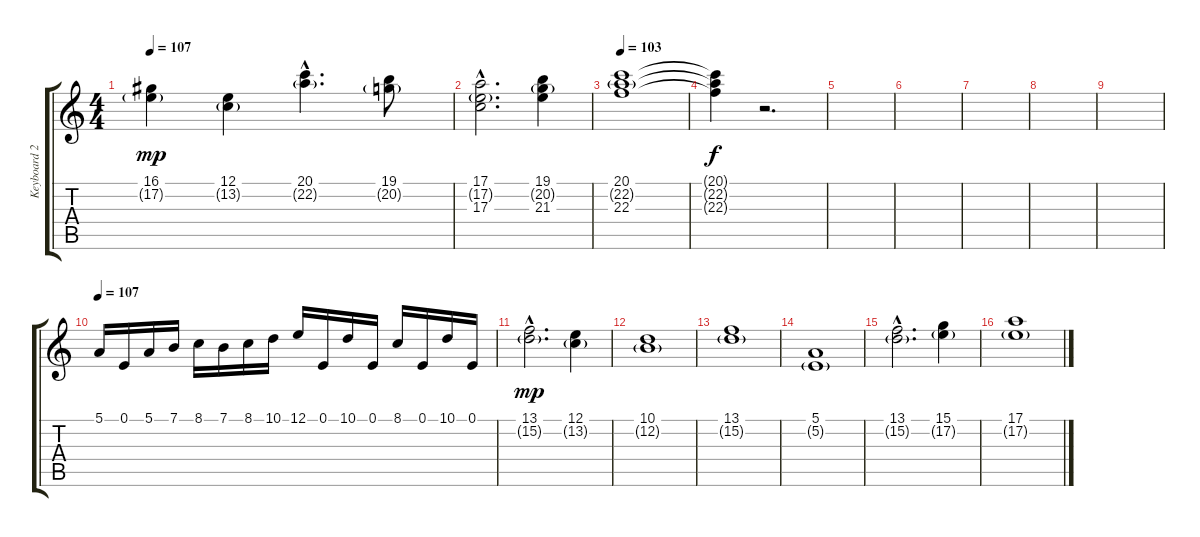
\track ("Keyboard 2" "Keyboard 2") {instrument synthstrings1}
\staff {score tabs}
\tuning (E4 B3 G3 D3 A2 E2) {hide}
\ts (4 4)
\tempo 107
\clef g2
\ks c
(16.1 17.2{g}).4{dy mp} (12.1 13.2{g}).4 (20.1{hac} 22.2{g hac}).4{d} (19.1 20.2{g}).8 |
(17.1{hac} 17.2{g hac} 17.3{hac}).2{d} (19.1 20.2{g} 21.3).4 |
\section ("" "")
\tempo 103
(20.1 22.2{g} 22.3).1{volume 1} |
(20.1{t} 22.2{t} 22.3{t}).4{dy f} r.2{d} |
|
|
|
|
|
\tempo 107
5.1.16 0.1.16 5.1.16 7.1.16 8.1.16 7.1.16 8.1.16 10.1.16 12.1.16 0.1.16 10.1.16 0.1.16 8.1.16 0.1.16 10.1.16 0.1.16 |
\section ("" "")
(13.1{hac} 15.2{g hac}).2{d dy mp} (12.1 13.2{g}).4 |
(10.1 12.2{g}).1 |
(13.1 15.2{g}).1 |
(5.1 5.2{g}).1 |
(13.1{hac} 15.2{g hac}).2{d} (15.1 17.2{g}).4 |
(17.1 17.2{g}).1
